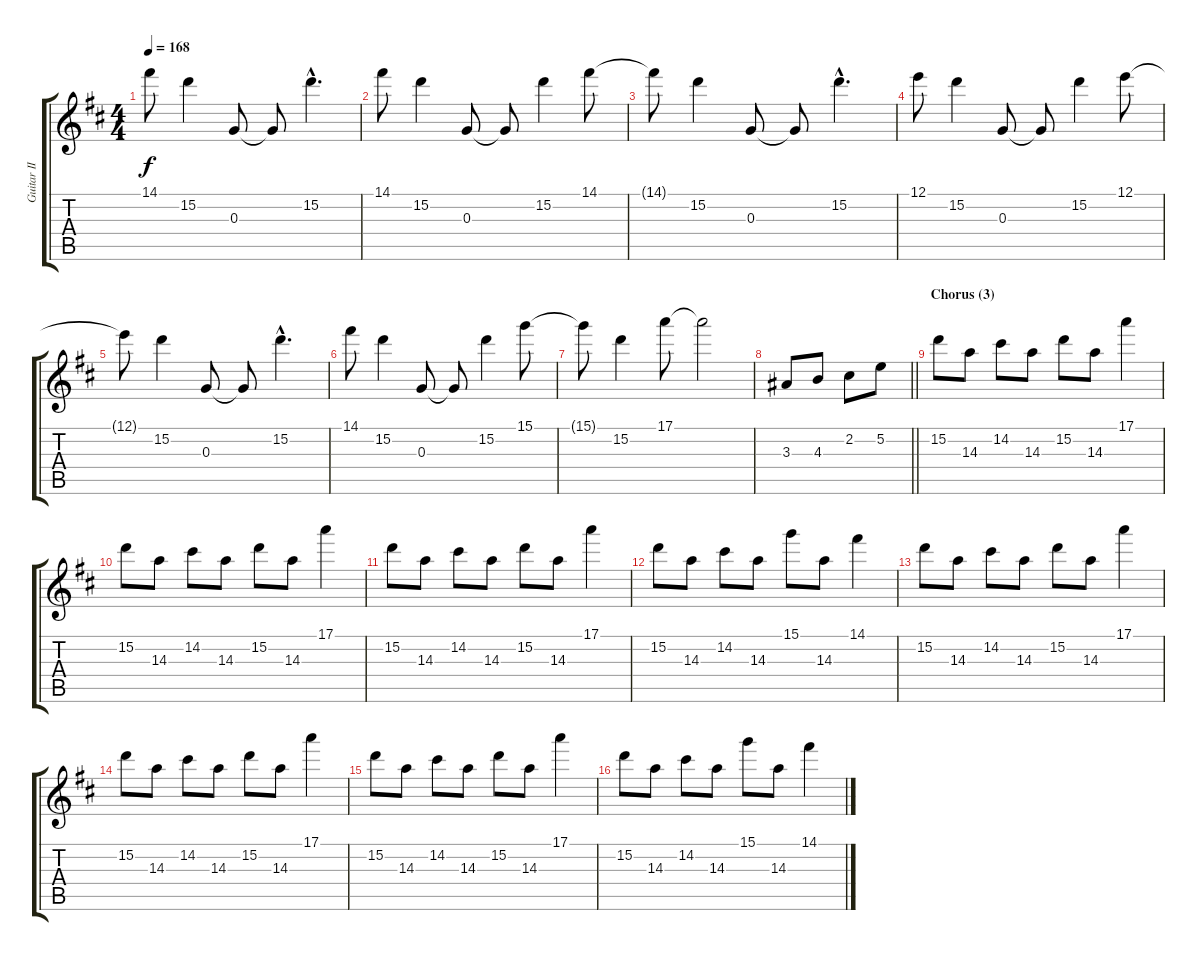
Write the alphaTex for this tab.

\track ("Guitar II" "Guitar II") {instrument distortionguitar}
\staff {score tabs}
\tuning (E4 B3 G3 D3 A2 E2) {hide}
\ts (4 4)
\tempo 168
\clef g2
\ks d
14.1{t}.8{dy f} 15.2.4 0.3.8 0.3{t}.8 15.2{hac}.4{d} |
14.1.8 15.2.4 0.3.8 0.3{t}.8 15.2.4 14.1.8 |
14.1{t}.8 15.2.4 0.3.8 0.3{t}.8 15.2{hac}.4{d} |
12.1.8 15.2.4 0.3.8 0.3{t}.8 15.2.4 12.1.8 |
12.1{t}.8 15.2.4 0.3.8 0.3{t}.8 15.2{hac}.4{d} |
14.1.8 15.2.4 0.3.8 0.3{t}.8 15.2.4 15.1.8 |
15.1{t}.8 15.2.4 17.1.8 17.1{t}.2 |
\barLineRight lightlight
3.3.8 4.3.8 2.2.8 5.2.8 |
\section ("" "Chorus (3)")
15.2.8 14.3.8 14.2.8 14.3.8 15.2.8 14.3.8 17.1.4 |
15.2.8 14.3.8 14.2.8 14.3.8 15.2.8 14.3.8 17.1.4 |
15.2.8 14.3.8 14.2.8 14.3.8 15.2.8 14.3.8 17.1.4 |
15.2.8 14.3.8 14.2.8 14.3.8 15.1.8 14.3.8 14.1.4 |
15.2.8 14.3.8 14.2.8 14.3.8 15.2.8 14.3.8 17.1.4 |
15.2.8 14.3.8 14.2.8 14.3.8 15.2.8 14.3.8 17.1.4 |
15.2.8 14.3.8 14.2.8 14.3.8 15.2.8 14.3.8 17.1.4 |
15.2.8 14.3.8 14.2.8 14.3.8 15.1.8 14.3.8 14.1.4
